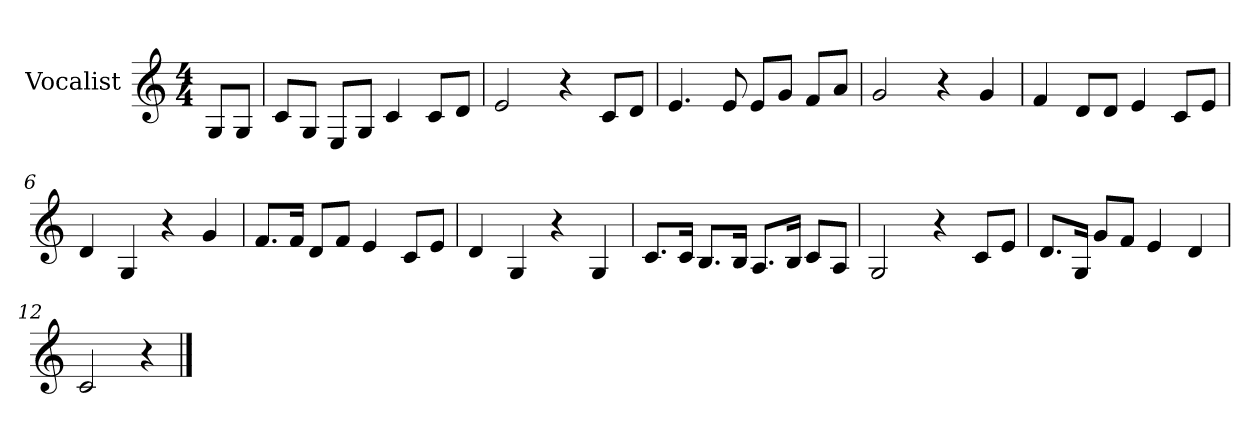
**kern
*part1
*staff1
*I"Vocalist
*k[]
*C:
*M4/4
=
8GL
8GJ
=1
8cL
8GJ
8EL
8GJ
4c
8cL
8dJ
=2
2e
4r
8cL
8dJ
=3
4.e
8e
8eL
8gJ
8fL
8aJ
=4
2g
4r
4g
=5
4f
8dL
8dJ
4e
8cL
8eJ
=6
4d
4G
4r
4g
=7
8.fL
16fJk
8dL
8fJ
4e
8cL
8eJ
=8
4d
4G
4r
4G
=9
8.cL
16cJk
8.BL
16BJk
8.AL
16BJk
8cL
8AJ
=10
2G
4r
8cL
8eJ
=11
8.dL
16GJk
8gL
8fJ
4e
4d
=12
2c
4r
==
*-
